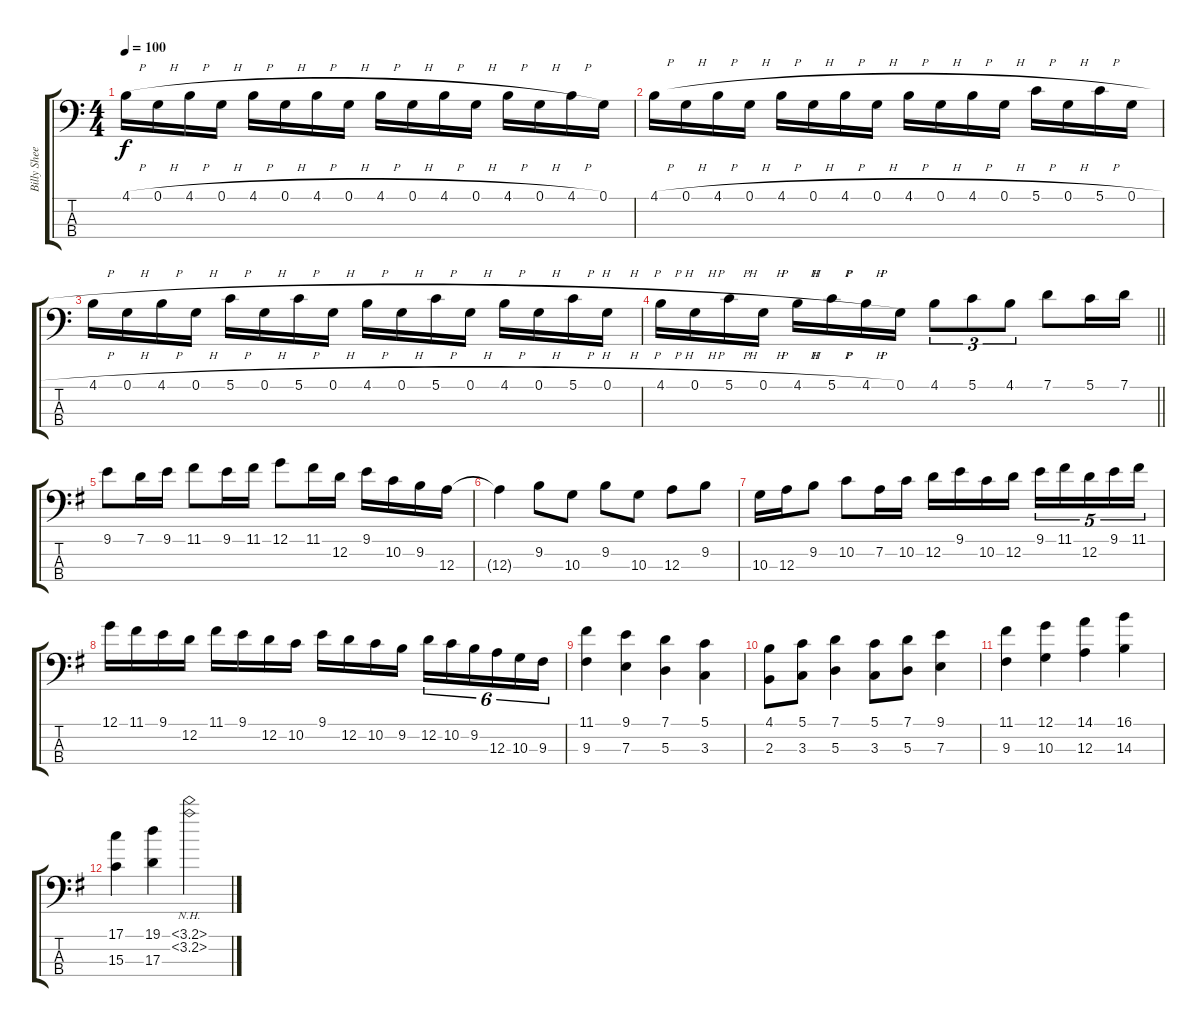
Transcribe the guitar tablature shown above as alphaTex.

\track ("Billy Sheehan" "Billy Shee") {instrument electricbassfinger}
\staff {score tabs}
\tuning (G2 D2 A1 E1) {hide}
\ts (4 4)
\tempo 100
\clef f4
\ks c
4.1{h}.16{dy f} 0.1{h}.16 4.1{h}.16 0.1{h}.16 4.1{h}.16 0.1{h}.16 4.1{h}.16 0.1{h}.16 4.1{h}.16 0.1{h}.16 4.1{h}.16 0.1{h}.16 4.1{h}.16 0.1{h}.16 4.1{h}.16 0.1.16 |
4.1{h}.16 0.1{h}.16 4.1{h}.16 0.1{h}.16 4.1{h}.16 0.1{h}.16 4.1{h}.16 0.1{h}.16 4.1{h}.16 0.1{h}.16 4.1{h}.16 0.1{h}.16 5.1{h}.16 0.1{h}.16 5.1{h}.16 0.1{h}.16 |
4.1{h}.16 0.1{h}.16 4.1{h}.16 0.1{h}.16 5.1{h}.16 0.1{h}.16 5.1{h}.16 0.1{h}.16 4.1{h}.16 0.1{h}.16 5.1{h}.16 0.1{h}.16 4.1{h}.16 0.1{h}.16 5.1{h}.16 0.1{h}.16 |
\barLineRight lightlight
4.1{h}.16 0.1{h}.16 5.1{h}.16 0.1{h}.16 4.1{h}.16 5.1{h}.16 4.1{h}.16 0.1.16 4.1.8{tu (3 2)} 5.1.8{tu (3 2)} 4.1.8{tu (3 2)} 7.1.8 5.1.16 7.1.16 |
\ks g
9.1.8 7.1.16 9.1.16 11.1.8 9.1.16 11.1.16 12.1.8 11.1.16 12.2.16 9.1.16 10.2.16 9.2.16 12.3.16 |
12.3{t}.4 9.2.8 10.3.8 9.2.8 10.3.8 12.3.8 9.2.8 |
10.3.16 12.3.16 9.2.8 10.2.8 7.2.16 10.2.16 12.2.16 9.1.16 10.2.16 12.2.16 9.1.16{tu (5 4)} 11.1.16{tu (5 4)} 12.2.16{tu (5 4)} 9.1.16{tu (5 4)} 11.1.16{tu (5 4)} |
12.1.16 11.1.16 9.1.16 12.2.16 11.1.16 9.1.16 12.2.16 10.2.16 9.1.16 12.2.16 10.2.16 9.2.16 12.2.16{tu (6 4)} 10.2.16{tu (6 4)} 9.2.16{tu (6 4)} 12.3.16{tu (6 4)} 10.3.16{tu (6 4)} 9.3.16{tu (6 4)} |
(11.1 9.3).4 (9.1 7.3).4 (7.1 5.3).4 (5.1 3.3).4 |
(4.1 2.3).8 (5.1 3.3).8 (7.1 5.3).4 (5.1 3.3).8 (7.1 5.3).8 (9.1 7.3).4 |
(11.1 9.3).4 (12.1 10.3).4 (14.1 12.3).4 (16.1 14.3).4 |
(17.1 15.3).4 (19.1 17.3).4 (3.1{nh} 3.2{nh}).2
